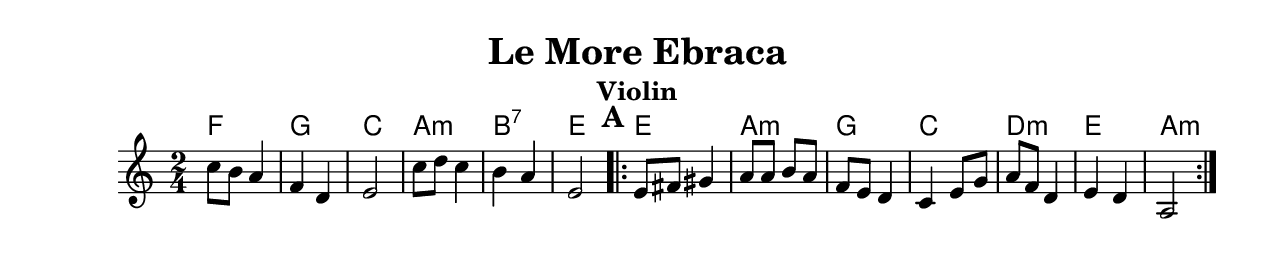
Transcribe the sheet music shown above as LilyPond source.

\version "2.18.0"
\include "english.ly"
\paper{
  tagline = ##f
  print-all-headers = ##t
  #(set-paper-size "letter")
}
date = #(strftime "%d-%m-%Y" (localtime (current-time)))

%\markup{ \italic{ " Updated " \date  }  }

%\markup{ Got something to say? }

%#################################### Melody ########################
melody = \relative c'' {
  \clef treble
  \key a \minor
  \time 2/4
  \set Score.markFormatter = #format-mark-box-alphabet

  %\partial 16*3 a16 d f   %lead in notes

  c8  b a4
  f4 d
  e2
  c'8 d c4|
  b4 a
  e2

  \repeat volta 2{
  \mark \default
    e8 fs gs4
    a8  a b [a]
    f8 e d4
    c4 e8 g

    a8 f d4
    e4 d
    a2

  }
  % \alternative { { }{ } }

}
%################################# Lyrics #####################
%\addlyrics{  }
%################################# Chords #######################
harmonies = \chordmode {
  f2
  g2
  c2
  a2:m
  b2:7
  e2
  %b
  e2
  a2:m
  g2
  c2
  d2:m
  e2
  a2:m

}

\score {
  <<
    \new ChordNames {
      \set chordChanges = ##f
      \harmonies
    }
    \new Staff
    \melody
  >>
  \header{
    title= "Le More Ebraca"
    subtitle=""
    composer= ""
    instrument = "Violin"
    arranger= ""
  }
  \midi{\tempo 4 = 120}
  \layout{indent = 1.0\cm}
}
%{
% more verses:
\markup{}
\markup {
  \fill-line {
    \hspace #0.1 % distance from left margin
    \column {
      \line { "1."
        \column {
          ""
        }
      }
      \hspace #0.2 % vertical distance between verses
      \line { "2."
        \column {
         ""
        }
      }
    }
    \hspace #0.1  % horiz. distance between columns
    \column {
      \line { "3."
        \column {
          ""
        }
      }
      \hspace #0.2 % distance between verses
      \line { "4."
        \column {
         ""
        }
      }
    }
    \hspace #0.1 % distance to right margin
  }
}

%}
